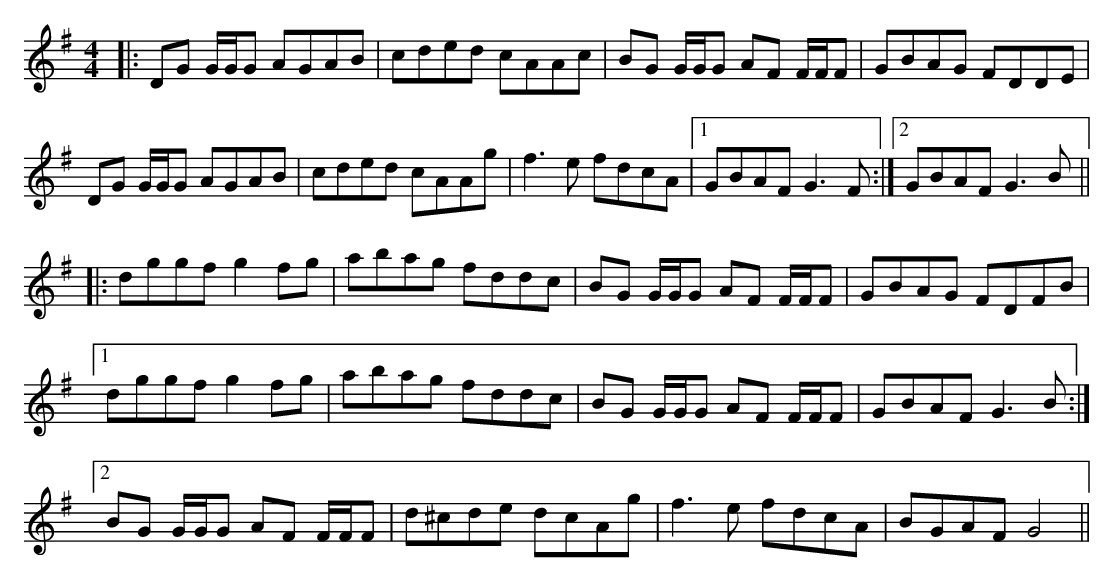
X:1
M:4/4
K:G
|:DG G/G/G AGAB|cded cAAc|BG G/G/G AF F/F/F|GBAG FDDE|
DG G/G/G AGAB|cded cAAg|f3e fdcA|1 GBAF G3F:|2 GBAF G3B||
|:dggf g2fg|abag fddc|BG G/G/G AF F/F/F|GBAG FDFB|
[1dggf g2fg|abag fddc|BG G/G/G AF F/F/F|GBAF G3B:|
[2BG G/G/G AF F/F/F|d^cde dcAg|f3e fdcA|BGAF G4||
